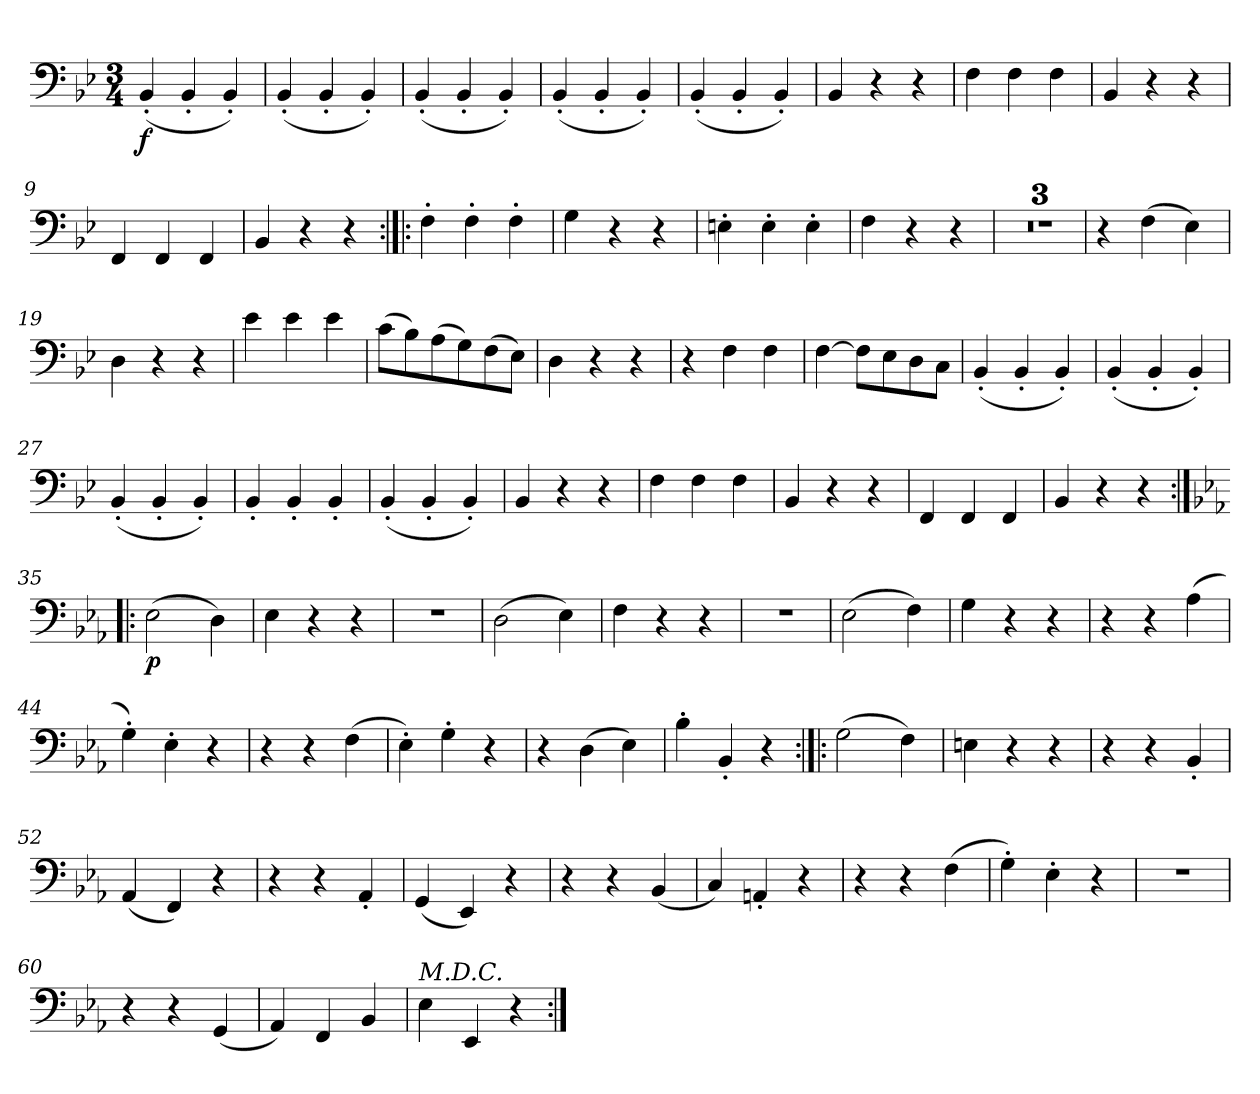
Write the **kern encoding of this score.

**kern	**dynam
*part1	*part1
*staff1	*staff1
*clefF4	*
*k[b-e-]	*
*B-:	*
*M3/4	*
=1	=1
!	!LO:DY:b
(<4BB-'/	f
4BB-'/	.
4BB-'/)	.
=2	=2
(<4BB-'/	.
4BB-'/	.
4BB-'/)	.
=3	=3
(<4BB-'/	.
4BB-'/	.
4BB-'/)	.
=4	=4
(<4BB-'/	.
4BB-'/	.
4BB-'/)	.
=5	=5
(<4BB-'/	.
4BB-'/	.
4BB-'/)	.
=6	=6
4BB-/	.
4r	.
4r	.
=7	=7
4F\	.
4F\	.
4F\	.
=8	=8
4BB-/	.
4r	.
4r	.
=9	=9
4FF/	.
4FF/	.
4FF/	.
=10	=10
4BB-/	.
4r	.
4r	.
!!LO:LB:g=z
=11:|!|:	=11:|!|:
4F'\	.
4F'\	.
4F'\	.
=12	=12
4G\	.
4r	.
4r	.
=13	=13
4En'\	.
4E'\	.
4E'\	.
=14	=14
4F\	.
4r	.
4r	.
=15	=15
2.r	.
=16	=16
2.r	.
=17	=17
2.r	.
=18	=18
4r	.
(>4F\	.
4E-\)	.
=19	=19
4D\	.
4r	.
4r	.
=20	=20
4e-\	.
4e-\	.
4e-\	.
=21	=21
(>8c\L	.
8B-\)	.
(>8A\	.
8G\)	.
(>8F\	.
8E-\J)	.
=22	=22
4D\	.
4r	.
4r	.
=23	=23
4r	.
4F\	.
4F\	.
=24	=24
[4F\	.
8F\L]	.
8E-\	.
8D\	.
8C\J	.
!!LO:LB:g=z
=25	=25
(<4BB-'/	.
4BB-'/	.
4BB-'/)	.
=26	=26
(<4BB-'/	.
4BB-'/	.
4BB-'/)	.
=27	=27
(<4BB-'/	.
4BB-'/	.
4BB-'/)	.
=28	=28
4BB-'/	.
4BB-'/	.
4BB-'/	.
=29	=29
(<4BB-'/	.
4BB-'/	.
4BB-'/)	.
=30	=30
4BB-/	.
4r	.
4r	.
=31	=31
4F\	.
4F\	.
4F\	.
=32	=32
4BB-/	.
4r	.
4r	.
=33	=33
4FF/	.
4FF/	.
4FF/	.
=34	=34
4BB-/	.
4r	.
4r	.
=35:|!|:	=35:|!|:
*k[b-e-a-]	*
*E-:	*
!	!LO:DY:b
(>2E-\	p
4D\)	.
=36	=36
4E-\	.
4r	.
4r	.
=37	=37
2.r	.
!!LO:LB:g=z
=38	=38
(>2D\	.
4E-\)	.
=39	=39
4F\	.
4r	.
4r	.
=40	=40
2.r	.
=41	=41
(>2E-\	.
4F\)	.
=42	=42
4G\	.
4r	.
4r	.
=43	=43
4r	.
4r	.
(>4A-\	.
=44	=44
4G'\)	.
4E-'\	.
4r	.
=45	=45
4r	.
4r	.
(>4F\	.
=46	=46
4E-'\)	.
4G'\	.
4r	.
=47	=47
4r	.
(>4D\	.
4E-\)	.
=48	=48
4B-'\	.
4BB-'/	.
4r	.
=49:|!|:	=49:|!|:
(>2G\	.
4F\)	.
=50	=50
4En\	.
4r	.
4r	.
!!LO:LB:g=z
=51	=51
4r	.
4r	.
4BB-'/	.
=52	=52
(<4AA-/	.
4FF/)	.
4r	.
=53	=53
4r	.
4r	.
4AA-'/	.
=54	=54
(<4GG/	.
4EE-/)	.
4r	.
=55	=55
4r	.
4r	.
(<4BB-/	.
=56	=56
4C/)	.
4AAn'/	.
4r	.
=57	=57
4r	.
4r	.
(>4F\	.
=58	=58
4G'\)	.
4E-'\	.
4r	.
=59	=59
2.r	.
=60	=60
4r	.
4r	.
(<4GG/	.
=61	=61
4AA-/)	.
4FF/	.
4BB-/	.
=62	=62
!LO:TX:i:t=M.D.C.	!
4E-\	.
4EE-/	.
4r	.
=:|!	=:|!
*-	*-
